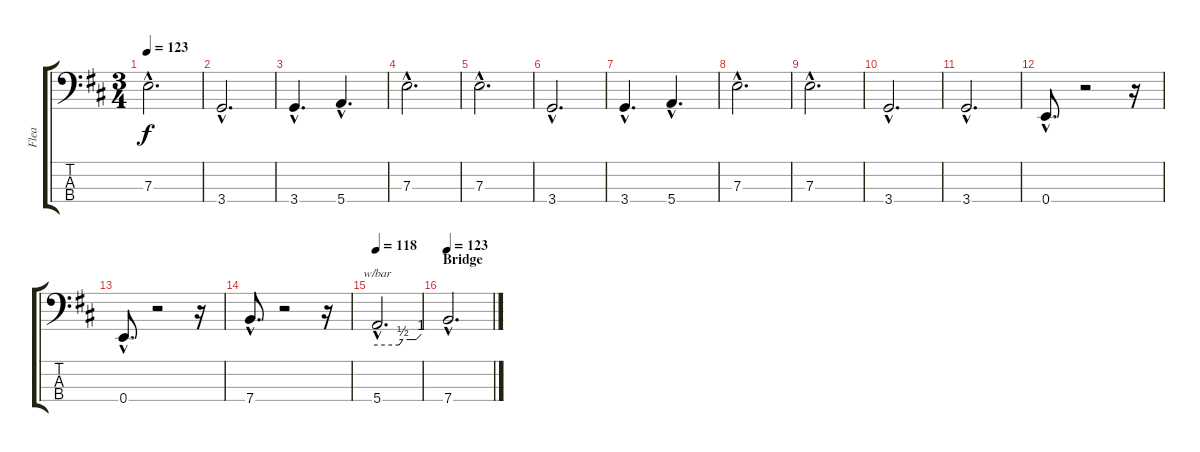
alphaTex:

\track ("Flea" "Flea") {instrument fretlessbass}
\staff {score tabs}
\tuning (G2 D2 A1 E1) {hide}
\ts (3 4)
\tempo 123
\clef f4
\ks d
7.3{hac}.2{d dy f} |
3.4{hac}.2{d} |
3.4{hac}.4{d} 5.4{hac}.4{d} |
\section ("" "")
7.3{hac}.2{d} |
7.3{hac}.2{d} |
3.4{hac}.2{d} |
3.4{hac}.4{d} 5.4{hac}.4{d} |
\section ("" "")
7.3{hac}.2{d} |
7.3{hac}.2{d} |
3.4{hac}.2{d} |
3.4{hac}.2{d} |
\section ("" "")
0.4{hac}.8{d} r.2 r.16 |
0.4{hac}.8{d} r.2 r.16 |
7.4{hac}.8{d} r.2 r.16 |
\tempo 118
5.4{hac}.2{d tbe (custom default 0 0 30 0 35 2 45 2 53 2 60 4) volume 16} |
\section ("" "Bridge")
\tempo 123
7.4{hac}.2{d volume 13}
